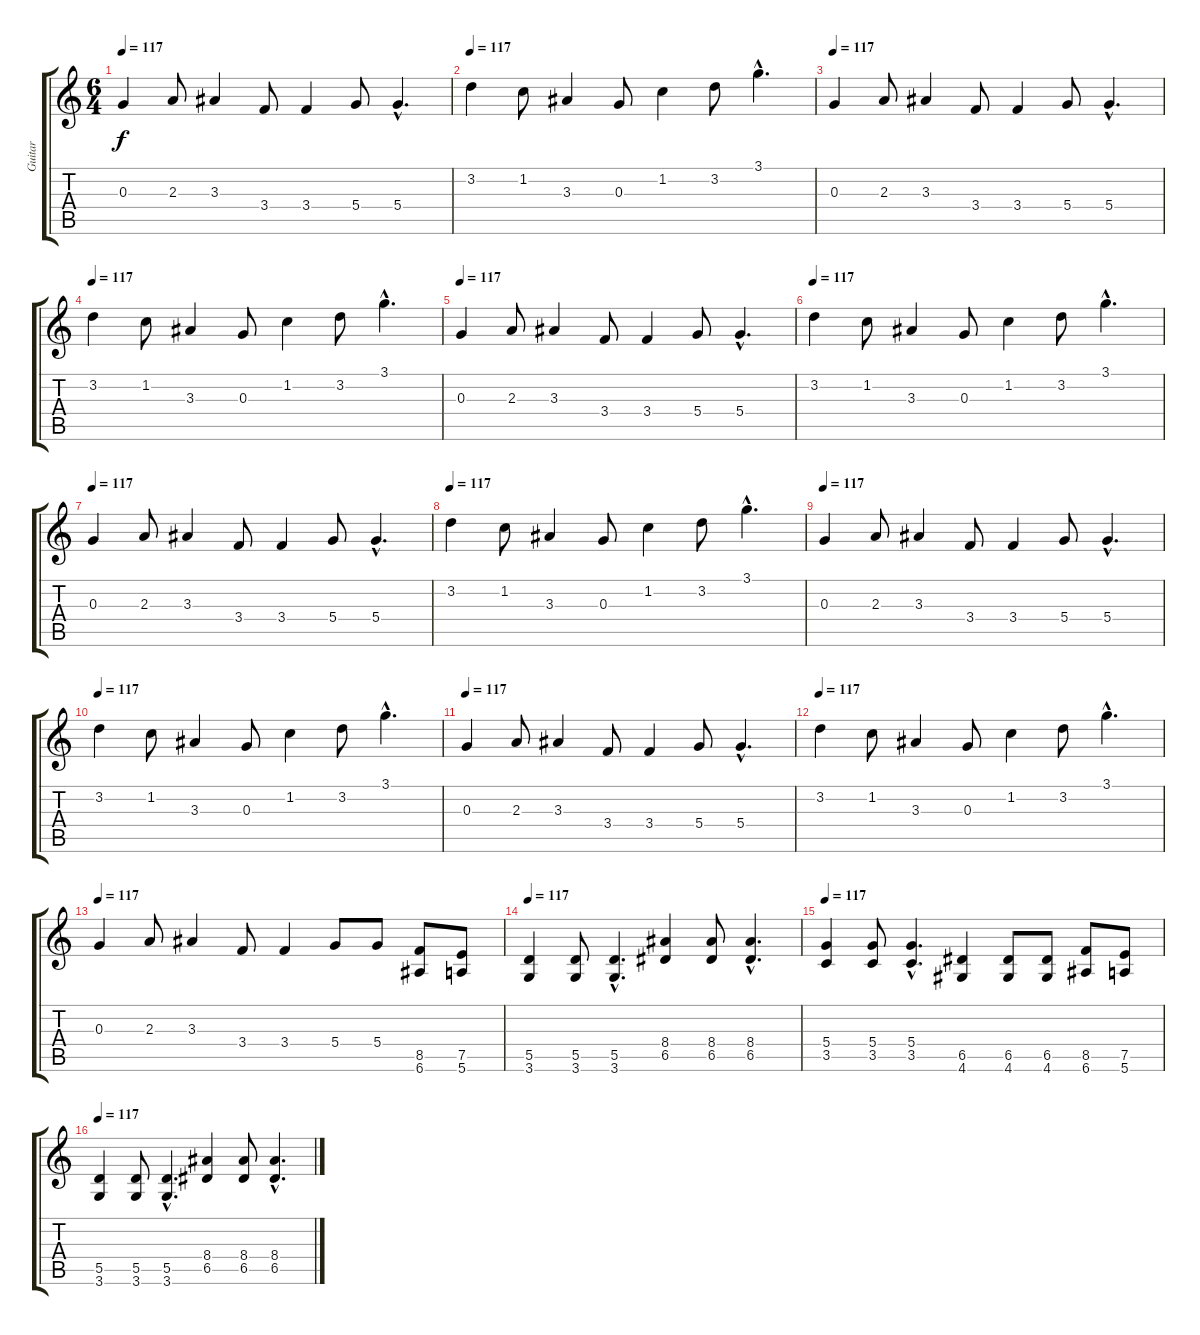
\track ("Guitar" "Guitar") {instrument distortionguitar}
\staff {score tabs}
\tuning (E4 B3 G3 D3 A2 E2) {hide}
\ts (6 4)
\tempo 117
\clef g2
\ks c
0.3.4{dy f} 2.3.8 3.3.4 3.4.8 3.4.4 5.4.8 5.4{hac}.4{d} |
\tempo 117
3.2.4 1.2.8 3.3.4 0.3.8 1.2.4 3.2.8 3.1{hac}.4{d} |
\tempo 117
0.3.4 2.3.8 3.3.4 3.4.8 3.4.4 5.4.8 5.4{hac}.4{d} |
\tempo 117
3.2.4 1.2.8 3.3.4 0.3.8 1.2.4 3.2.8 3.1{hac}.4{d} |
\tempo 117
0.3.4 2.3.8 3.3.4 3.4.8 3.4.4 5.4.8 5.4{hac}.4{d} |
\tempo 117
3.2.4 1.2.8 3.3.4 0.3.8 1.2.4 3.2.8 3.1{hac}.4{d} |
\tempo 117
0.3.4 2.3.8 3.3.4 3.4.8 3.4.4 5.4.8 5.4{hac}.4{d} |
\tempo 117
3.2.4 1.2.8 3.3.4 0.3.8 1.2.4 3.2.8 3.1{hac}.4{d} |
\tempo 117
0.3.4 2.3.8 3.3.4 3.4.8 3.4.4 5.4.8 5.4{hac}.4{d} |
\tempo 117
3.2.4 1.2.8 3.3.4 0.3.8 1.2.4 3.2.8 3.1{hac}.4{d} |
\tempo 117
0.3.4 2.3.8 3.3.4 3.4.8 3.4.4 5.4.8 5.4{hac}.4{d} |
\tempo 117
3.2.4 1.2.8 3.3.4 0.3.8 1.2.4 3.2.8 3.1{hac}.4{d} |
\tempo 117
0.3.4 2.3.8 3.3.4 3.4.8 3.4.4 5.4.8 5.4.8 (8.5 6.6).8 (7.5 5.6).8 |
\tempo 117
(5.5 3.6).4 (5.5 3.6).8 (5.5{hac} 3.6{hac}).4{d} (8.4 6.5).4 (8.4 6.5).8 (8.4{hac} 6.5{hac}).4{d} |
\tempo 117
(5.4 3.5).4 (5.4 3.5).8 (5.4{hac} 3.5{hac}).4{d} (6.5 4.6).4 (6.5 4.6).8 (6.5 4.6).8 (8.5 6.6).8 (7.5 5.6).8 |
\tempo 117
(5.5 3.6).4 (5.5 3.6).8 (5.5{hac} 3.6{hac}).4{d} (8.4 6.5).4 (8.4 6.5).8 (8.4{hac} 6.5{hac}).4{d}
